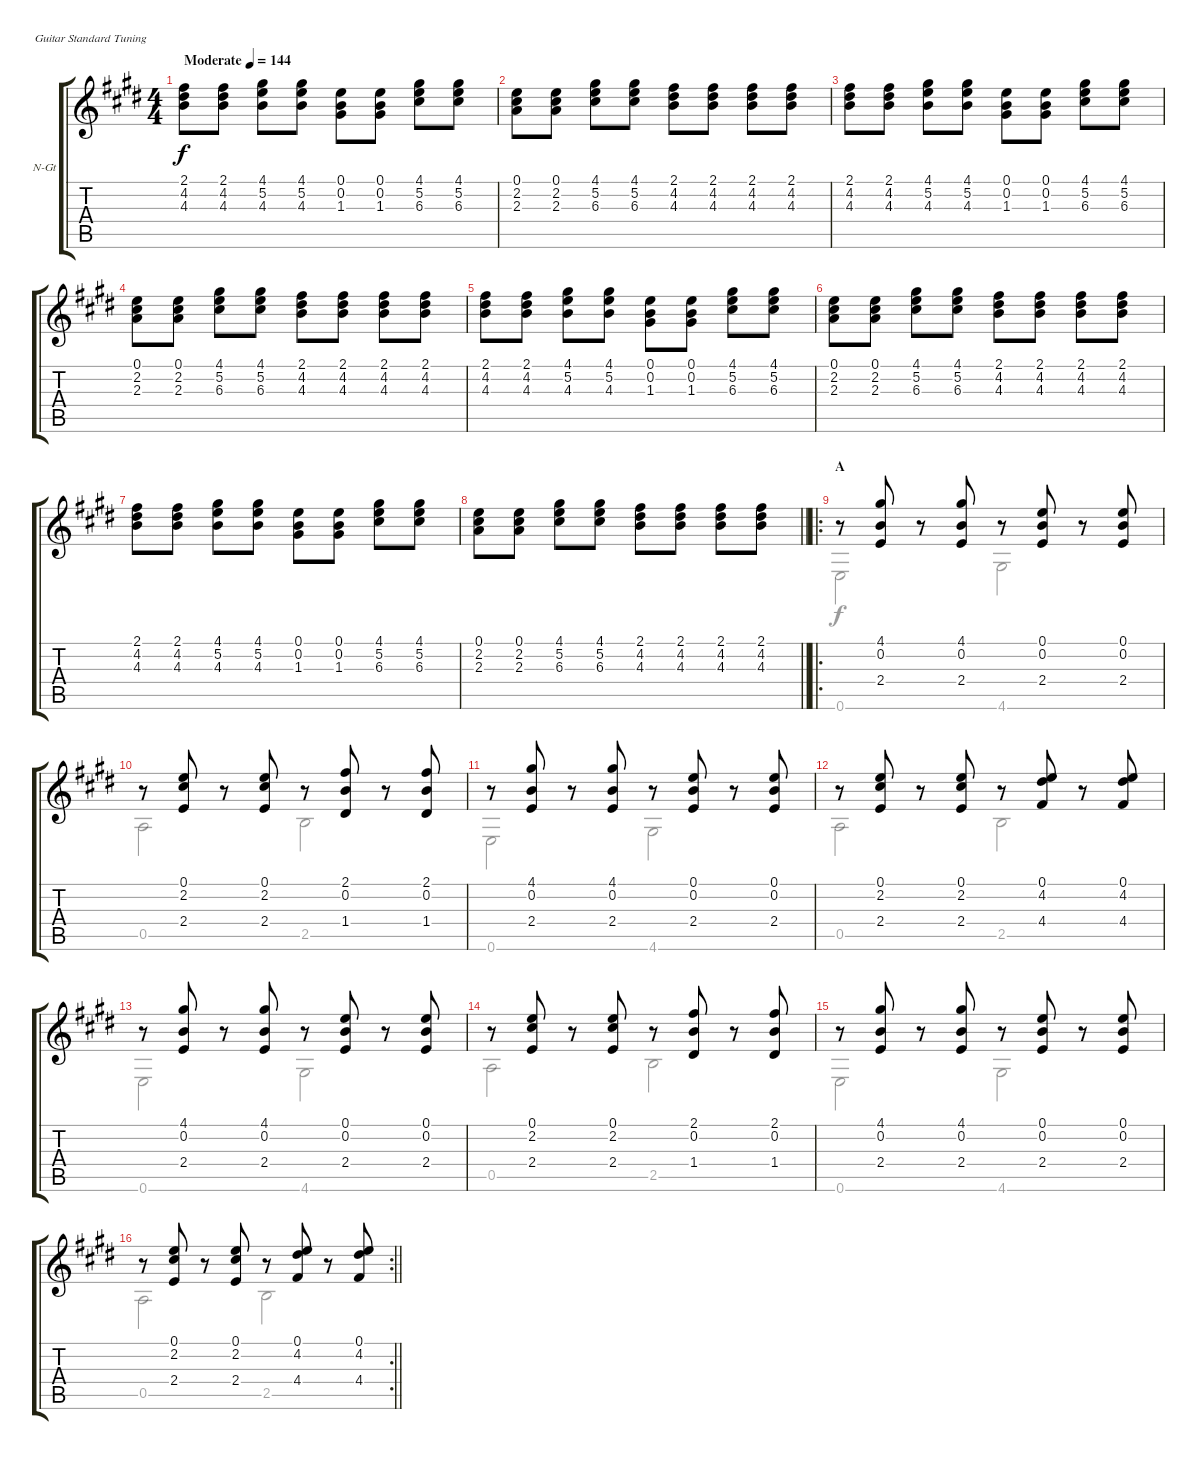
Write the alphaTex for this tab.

\bracketExtendMode groupsimilarinstruments
\firstSystemTrackNameOrientation horizontal
\otherSystemsTrackNameOrientation horizontal
\track ("Guitar 2" "N-Gt") {instrument acousticguitarnylon}
\staff {score tabs}
\tuning (E4 B3 G3 D3 A2 E2)
\voice
\ts (4 4)
\beaming (8 2 2 2 2)
\tempo (144 "Moderate")
\clef g2
\ks e
(2.1 4.2 4.3).8{dy f instrument acousticguitarnylon} (2.1 4.2 4.3).8 (4.1 5.2 4.3).8 (4.1 5.2 4.3).8 (0.1 0.2 1.3).8 (0.1 0.2 1.3).8 (4.1 5.2 6.3).8 (4.1 5.2 6.3).8 |
(0.1 2.2 2.3).8 (0.1 2.2 2.3).8 (4.1 5.2 6.3).8 (4.1 5.2 6.3).8 (2.1 4.2 4.3).8 (2.1 4.2 4.3).8 (2.1 4.2 4.3).8 (2.1 4.2 4.3).8 |
(2.1 4.2 4.3).8 (2.1 4.2 4.3).8 (4.1 5.2 4.3).8 (4.1 5.2 4.3).8 (0.1 0.2 1.3).8 (0.1 0.2 1.3).8 (4.1 5.2 6.3).8 (4.1 5.2 6.3).8 |
(0.1 2.2 2.3).8 (0.1 2.2 2.3).8 (4.1 5.2 6.3).8 (4.1 5.2 6.3).8 (2.1 4.2 4.3).8 (2.1 4.2 4.3).8 (2.1 4.2 4.3).8 (2.1 4.2 4.3).8 |
(2.1 4.2 4.3).8 (2.1 4.2 4.3).8 (4.1 5.2 4.3).8 (4.1 5.2 4.3).8 (0.1 0.2 1.3).8 (0.1 0.2 1.3).8 (4.1 5.2 6.3).8 (4.1 5.2 6.3).8 |
(0.1 2.2 2.3).8 (0.1 2.2 2.3).8 (4.1 5.2 6.3).8 (4.1 5.2 6.3).8 (2.1 4.2 4.3).8 (2.1 4.2 4.3).8 (2.1 4.2 4.3).8 (2.1 4.2 4.3).8 |
(2.1 4.2 4.3).8 (2.1 4.2 4.3).8 (4.1 5.2 4.3).8 (4.1 5.2 4.3).8 (0.1 0.2 1.3).8 (0.1 0.2 1.3).8 (4.1 5.2 6.3).8 (4.1 5.2 6.3).8 |
\barLineRight lightlight
(0.1 2.2 2.3).8 (0.1 2.2 2.3).8 (4.1 5.2 6.3).8 (4.1 5.2 6.3).8 (2.1 4.2 4.3).8 (2.1 4.2 4.3).8 (2.1 4.2 4.3).8 (2.1 4.2 4.3).8 |
\ro
\section ("" "A")
r.8 (4.1 0.2 2.4).8 r.8 (4.1 0.2 2.4).8 r.8 (0.1 0.2 2.4).8 r.8 (0.1 0.2 2.4).8 |
r.8 (0.1 2.2 2.4).8 r.8 (0.1 2.2 2.4).8 r.8 (2.1 0.2 1.4).8 r.8 (2.1 0.2 1.4).8 |
r.8 (4.1 0.2 2.4).8 r.8 (4.1 0.2 2.4).8 r.8 (0.1 0.2 2.4).8 r.8 (0.1 0.2 2.4).8 |
r.8 (0.1 2.2 2.4).8 r.8 (0.1 2.2 2.4).8 r.8 (0.1 4.2 4.4).8 r.8 (0.1 4.2 4.4).8 |
r.8 (4.1 0.2 2.4).8 r.8 (4.1 0.2 2.4).8 r.8 (0.1 0.2 2.4).8 r.8 (0.1 0.2 2.4).8 |
r.8 (0.1 2.2 2.4).8 r.8 (0.1 2.2 2.4).8 r.8 (2.1 0.2 1.4).8 r.8 (2.1 0.2 1.4).8 |
r.8 (4.1 0.2 2.4).8 r.8 (4.1 0.2 2.4).8 r.8 (0.1 0.2 2.4).8 r.8 (0.1 0.2 2.4).8 |
\rc 2
\barLineRight lightlight
r.8 (0.1 2.2 2.4).8 r.8 (0.1 2.2 2.4).8 r.8 (0.1 4.2 4.4).8 r.8 (0.1 4.2 4.4).8
\voice
\clef g2
\ottava regular
\simile none
\ks e
|
|
|
|
|
|
|
\barLineRight lightlight
|
0.6.2 4.6.2 |
0.5.2 2.5.2 |
0.6.2 4.6.2 |
0.5.2 2.5.2 |
0.6.2 4.6.2 |
0.5.2 2.5.2 |
0.6.2 4.6.2 |
\barLineRight lightlight
0.5.2 2.5.2
